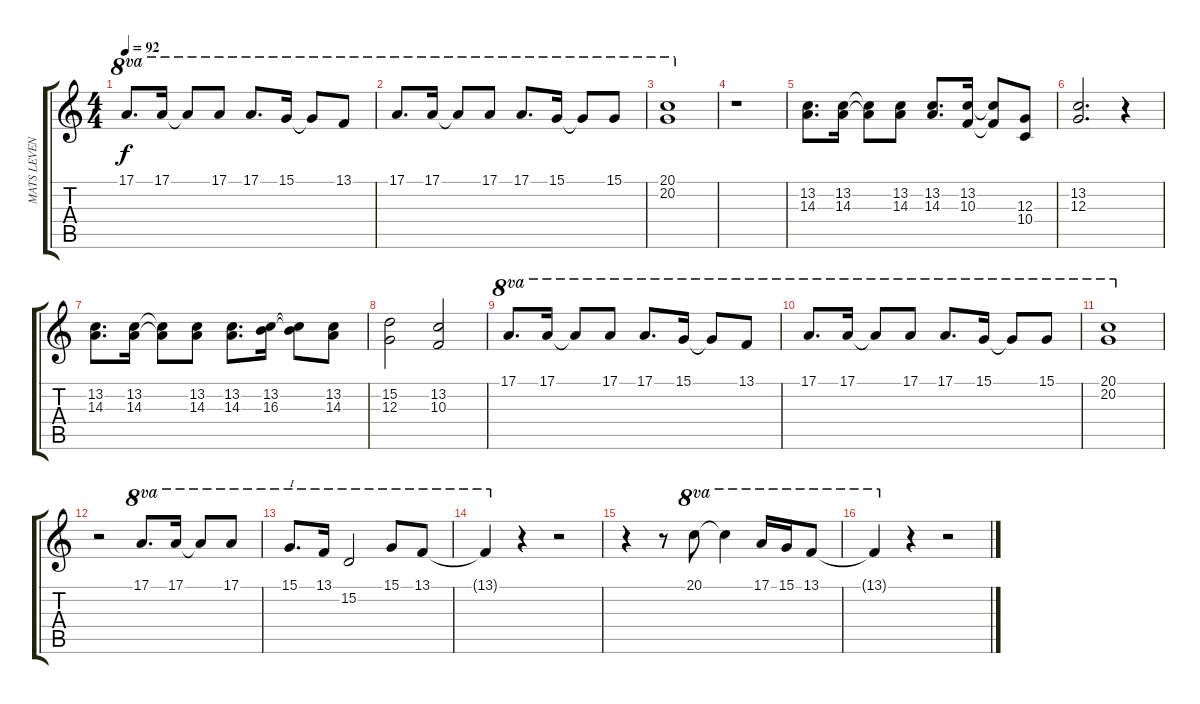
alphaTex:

\track ("MATS LEVEN" "MATS LEVEN") {instrument lead6voice}
\staff {score tabs}
\tuning (E4 B3 G3 D3 A2 E2) {hide}
\ts (4 4)
\tempo 92
\clef g2
\ks c
17.1.8{d ot 8va dy f} 17.1.16{ot 8va} 17.1{t}.8{ot 8va} 17.1.8{ot 8va} 17.1.8{d ot 8va} 15.1.16{ot 8va} 15.1{t}.8{ot 8va} 13.1.8{ot 8va} |
17.1.8{d ot 8va} 17.1.16{ot 8va} 17.1{t}.8{ot 8va} 17.1.8{ot 8va} 17.1.8{d ot 8va} 15.1.16{ot 8va} 15.1{t}.8{ot 8va} 15.1.8{ot 8va} |
(20.1 20.2).1{ot 8va} |
r.1 |
(13.2 14.3).8{d} (13.2 14.3).16 (13.2{t} 14.3{t}).8 (13.2 14.3).8 (13.2 14.3).8{d} (13.2 10.3).16 (13.2{t} 10.3{t}).8 (12.3 10.4).8 |
(13.2 12.3).2{d} r.4 |
(13.2 14.3).8{d} (13.2 14.3).16 (13.2{t} 14.3{t}).8 (13.2 14.3).8 (13.2 14.3).8{d} (13.2 16.3).16 (13.2{t} 16.3{t}).8 (13.2 14.3).8 |
(15.2 12.3).2 (13.2 10.3).2 |
17.1.8{d ot 8va} 17.1.16{ot 8va} 17.1{t}.8{ot 8va} 17.1.8{ot 8va} 17.1.8{d ot 8va} 15.1.16{ot 8va} 15.1{t}.8{ot 8va} 13.1.8{ot 8va} |
17.1.8{d ot 8va} 17.1.16{ot 8va} 17.1{t}.8{ot 8va} 17.1.8{ot 8va} 17.1.8{d ot 8va} 15.1.16{ot 8va} 15.1{t}.8{ot 8va} 15.1.8{ot 8va} |
(20.1 20.2).1{ot 8va} |
r.2 17.1.8{d ot 8va} 17.1.16{ot 8va} 17.1{t}.8{ot 8va} 17.1.8{ot 8va} |
15.1.8{d ot 8va txt "I"} 13.1.16{ot 8va} 15.2.2{ot 8va} 15.1.8{ot 8va} 13.1.8{ot 8va} |
13.1{t}.4{ot 8va} r.4 r.2 |
r.4 r.8 20.1.8{ot 8va} 20.1{t}.4{ot 8va} 17.1.16{ot 8va} 15.1.16{ot 8va} 13.1.8{ot 8va} |
13.1{t}.4{ot 8va} r.4 r.2
